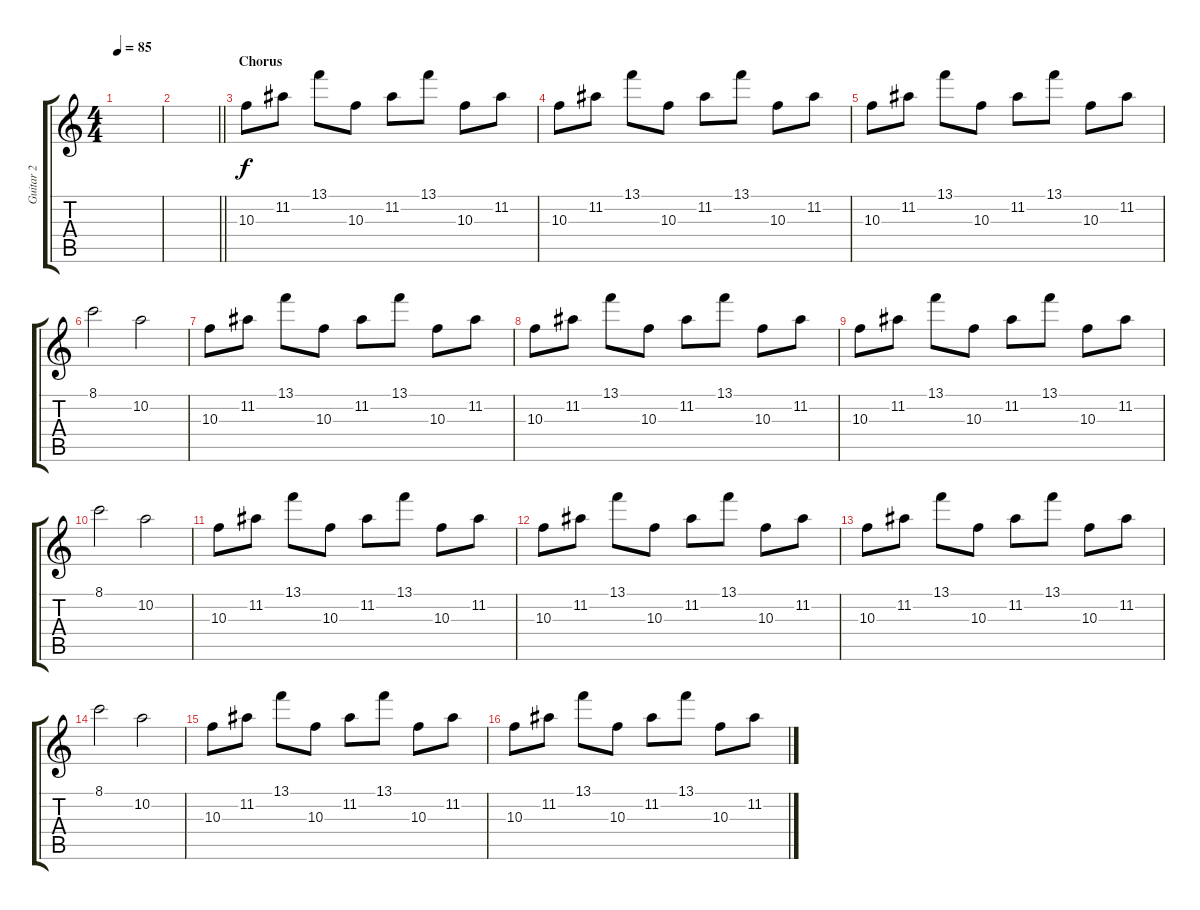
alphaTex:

\track ("Guitar 2" "Guitar 2") {instrument overdrivenguitar}
\staff {score tabs}
\tuning (E4 B3 G3 D3 A2 E2) {hide}
\ts (4 4)
\tempo 85
\clef g2
\ks c
|
\barLineRight lightlight
|
\section ("" "Chorus")
10.3.8 11.2.8 13.1.8 10.3.8 11.2.8 13.1.8 10.3.8 11.2.8 |
10.3.8 11.2.8 13.1.8 10.3.8 11.2.8 13.1.8 10.3.8 11.2.8 |
10.3.8 11.2.8 13.1.8 10.3.8 11.2.8 13.1.8 10.3.8 11.2.8 |
8.1.2 10.2.2 |
10.3.8 11.2.8 13.1.8 10.3.8 11.2.8 13.1.8 10.3.8 11.2.8 |
10.3.8 11.2.8 13.1.8 10.3.8 11.2.8 13.1.8 10.3.8 11.2.8 |
10.3.8 11.2.8 13.1.8 10.3.8 11.2.8 13.1.8 10.3.8 11.2.8 |
8.1.2 10.2.2 |
10.3.8 11.2.8 13.1.8 10.3.8 11.2.8 13.1.8 10.3.8 11.2.8 |
10.3.8 11.2.8 13.1.8 10.3.8 11.2.8 13.1.8 10.3.8 11.2.8 |
10.3.8 11.2.8 13.1.8 10.3.8 11.2.8 13.1.8 10.3.8 11.2.8 |
8.1.2 10.2.2 |
10.3.8 11.2.8 13.1.8 10.3.8 11.2.8 13.1.8 10.3.8 11.2.8 |
10.3.8 11.2.8 13.1.8 10.3.8 11.2.8 13.1.8 10.3.8 11.2.8
